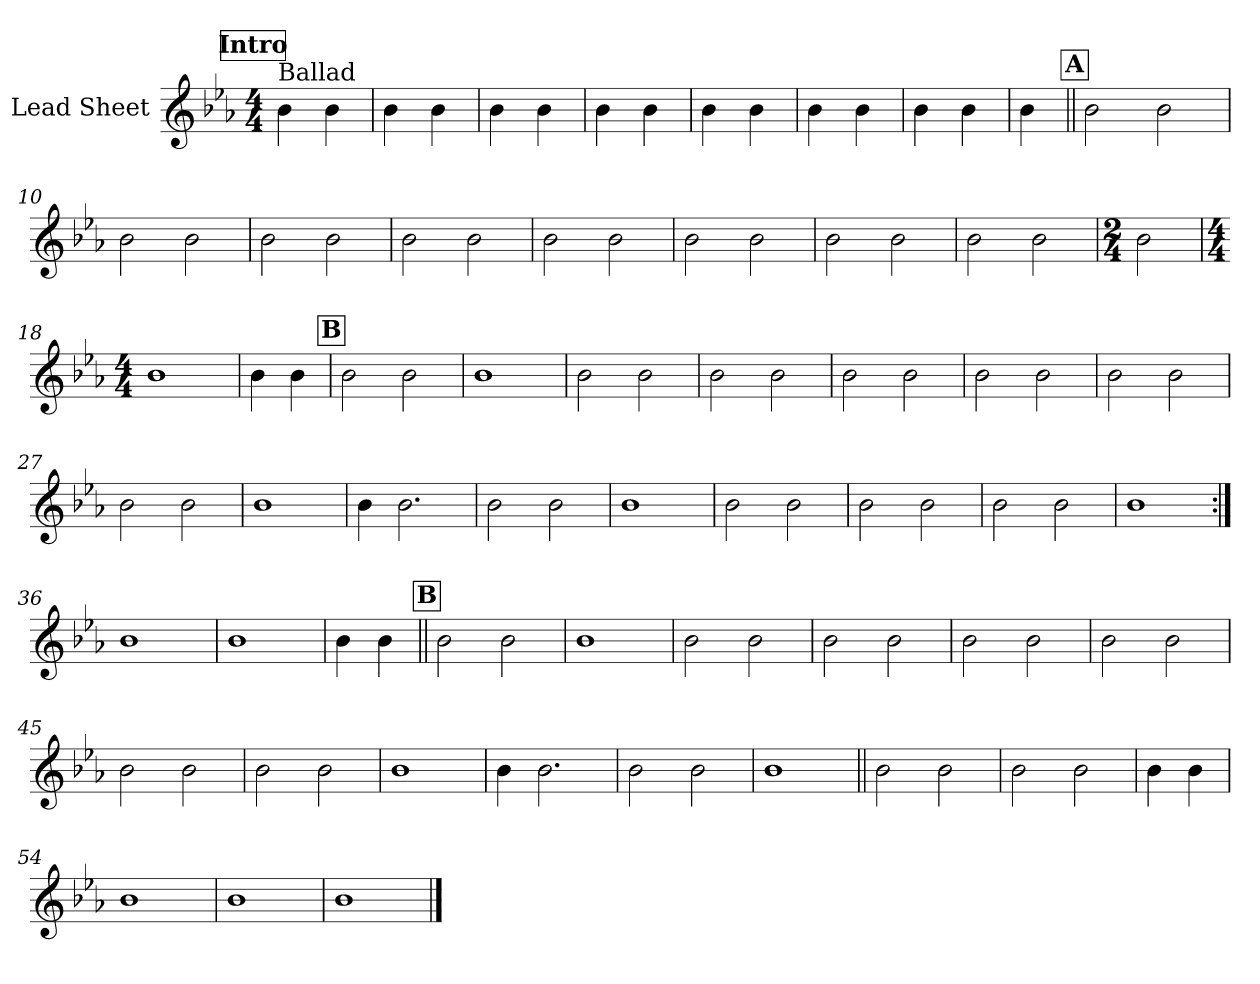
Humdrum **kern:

**kern
*part1
*staff1
*I"Lead Sheet
*clefG2
*k[b-e-a-]
*E-:
*M4/4
*MM63
!!LO:REH:place=s1:a:fs=14:t=Intro
=1
!LO:TX:a:t=Ballad
4b-\
4b-\
=2
4b-\
4b-\
=3
4b-\
4b-\
=4
4b-\
4b-\
=5
4b-\
4b-\
=6
4b-\
4b-\
=7
4b-\
4b-\
=8
4b-\
!!LO:LB:g=z
!!LO:REH:place=s1:a:fs=14:t=A
=9||
2b-\
2b-\
=10
2b-\
2b-\
=11
2b-\
2b-\
=12
2b-\
2b-\
!!LO:LB:g=z
=13
2b-\
2b-\
=14
2b-\
2b-\
=15
2b-\
2b-\
=16
2b-\
2b-\
!!LO:LB:g=z
=17
*M2/4
2b-\
=18
*M4/4
1b-
=19
4b-\
4b-\
!!LO:REH:place=s1:a:fs=14:t=B
=20
2b-\
2b-\
=21
1b-
!!LO:LB:g=z
=22
2b-\
2b-\
=23
2b-\
2b-\
=24
2b-\
2b-\
=25
2b-\
2b-\
!!LO:LB:g=z
=26
2b-\
2b-\
=27
2b-\
2b-\
=28
1b-
=29
4b-\
2.b-\
!!LO:LB:g=z
=30
2b-\
2b-\
=31
1b-
=32
2b-\
2b-\
=33
2b-\
2b-\
!!LO:LB:g=z
=34
2b-\
2b-\
=35
1b-
=36:|!
1b-
=37
1b-
=38
4b-\
4b-\
!!LO:LB:g=z
!!LO:REH:place=s1:a:fs=14:t=B
=39||
2b-\
2b-\
=40
1b-
=41
2b-\
2b-\
=42
2b-\
2b-\
!!LO:LB:g=z
=43
2b-\
2b-\
=44
2b-\
2b-\
=45
2b-\
2b-\
=46
2b-\
2b-\
!!LO:PB:g=z
=47
1b-
=48
4b-\
2.b-\
=49
2b-\
2b-\
=50
1b-
!!LO:LB:g=z
=51||
2b-\
2b-\
=52
2b-\
2b-\
=53
4b-\
4b-\
=54
1b-
=55
1b-
=56
1b-
==
*-
